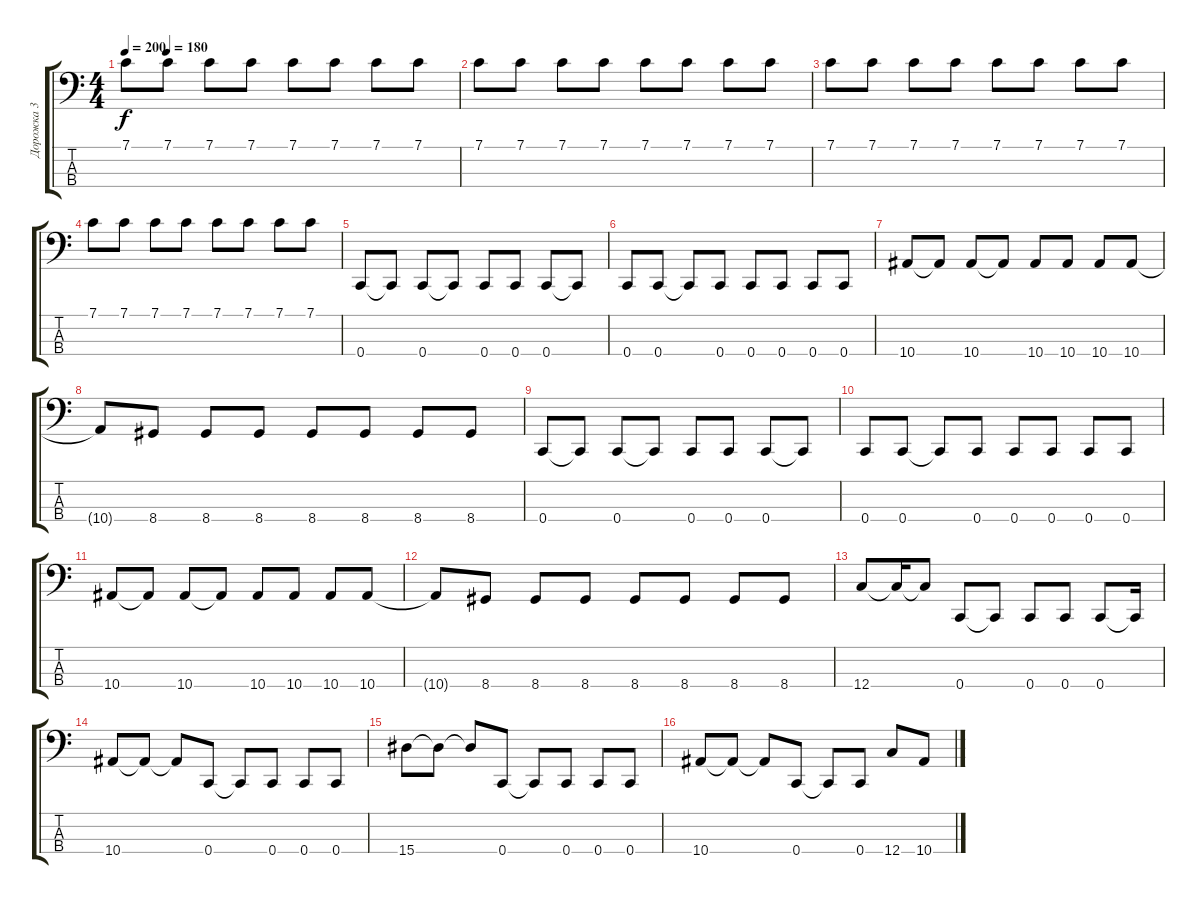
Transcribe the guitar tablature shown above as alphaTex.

\track ("Дорожка 3" "Дорожка 3") {instrument electricbassfinger}
\staff {score tabs}
\tuning (F2 C2 G1 C1) {hide}
\ts (4 4)
\tempo 200
\tempo (180 0.125)
\clef f4
\ks c
7.1.8{dy f} 7.1.8 7.1.8 7.1.8 7.1.8 7.1.8 7.1.8 7.1.8 |
7.1.8 7.1.8 7.1.8 7.1.8 7.1.8 7.1.8 7.1.8 7.1.8 |
7.1.8 7.1.8 7.1.8 7.1.8 7.1.8 7.1.8 7.1.8 7.1.8 |
7.1.8 7.1.8 7.1.8 7.1.8 7.1.8 7.1.8 7.1.8 7.1.8 |
0.4.8 0.4{t}.8 0.4.8 0.4{t}.8 0.4.8 0.4.8 0.4.8 0.4{t}.8 |
0.4.8 0.4.8 0.4{t}.8 0.4.8 0.4.8 0.4.8 0.4.8 0.4.8 |
10.4.8 10.4{t}.8 10.4.8 10.4{t}.8 10.4.8 10.4.8 10.4.8 10.4.8 |
10.4{t}.8 8.4.8 8.4.8 8.4.8 8.4.8 8.4.8 8.4.8 8.4.8 |
0.4.8 0.4{t}.8 0.4.8 0.4{t}.8 0.4.8 0.4.8 0.4.8 0.4{t}.8 |
0.4.8 0.4.8 0.4{t}.8 0.4.8 0.4.8 0.4.8 0.4.8 0.4.8 |
10.4.8 10.4{t}.8 10.4.8 10.4{t}.8 10.4.8 10.4.8 10.4.8 10.4.8 |
10.4{t}.8 8.4.8 8.4.8 8.4.8 8.4.8 8.4.8 8.4.8 8.4.8 |
12.4.8 12.4{t}.16 12.4{t}.8 0.4.8 0.4{t}.8 0.4.8 0.4.8 0.4.8 0.4{t}.16 |
10.4.8 10.4{t}.8 10.4{t}.8 0.4.8 0.4{t}.8 0.4.8 0.4.8 0.4.8 |
15.4.8 15.4{t}.8 15.4{t}.8 0.4.8 0.4{t}.8 0.4.8 0.4.8 0.4.8 |
10.4.8 10.4{t}.8 10.4{t}.8 0.4.8 0.4{t}.8 0.4.8 12.4.8 10.4.8
